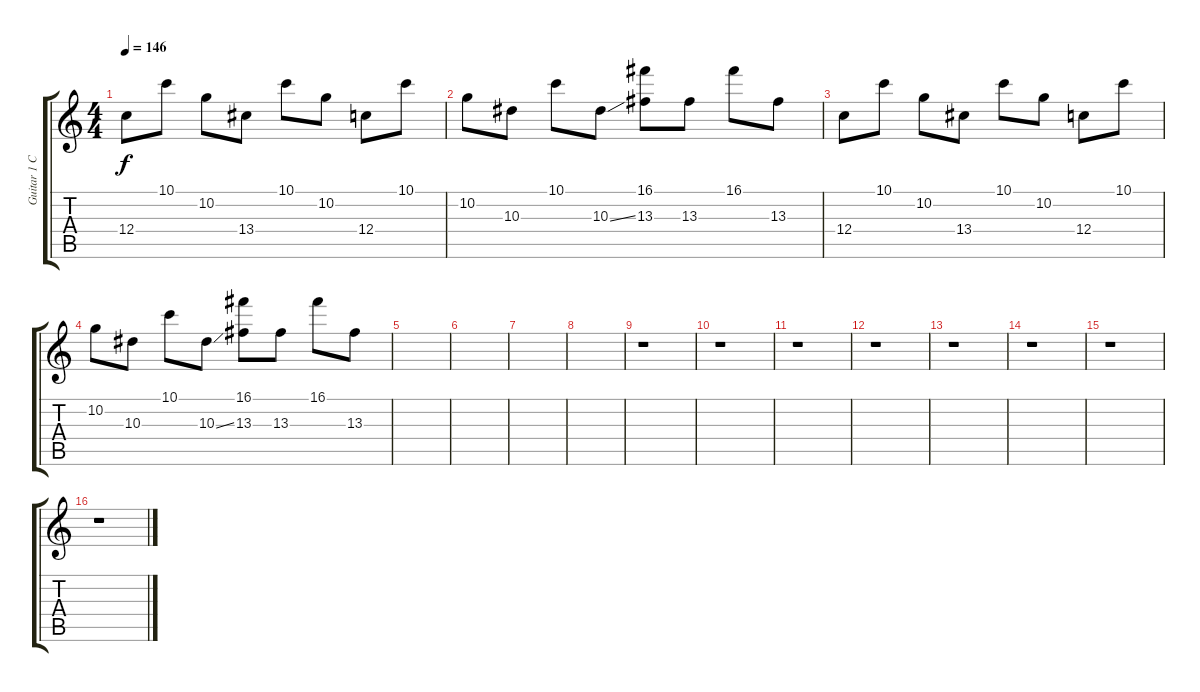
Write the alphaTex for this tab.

\track ("Guitar 1 Clean" "Guitar 1 C") {instrument electricguitarclean}
\staff {score tabs}
\tuning (D4 A3 F3 C3 G2 C2) {hide}
\ts (4 4)
\tempo 146
\clef g2
\ks c
12.4.8{dy f} 10.1.8 10.2.8 13.4.8 10.1.8 10.2.8 12.4.8 10.1.8 |
10.2.8 10.3.8 10.1.8 10.3{ss}.8 (16.1 13.3).8 13.3.8 16.1.8 13.3.8 |
12.4.8 10.1.8 10.2.8 13.4.8 10.1.8 10.2.8 12.4.8 10.1.8 |
10.2.8 10.3.8 10.1.8 10.3{ss}.8 (16.1 13.3).8 13.3.8 16.1.8 13.3.8 |
|
|
|
|
r.1 |
r.1 |
r.1 |
r.1 |
r.1 |
r.1 |
r.1 |
r.1
